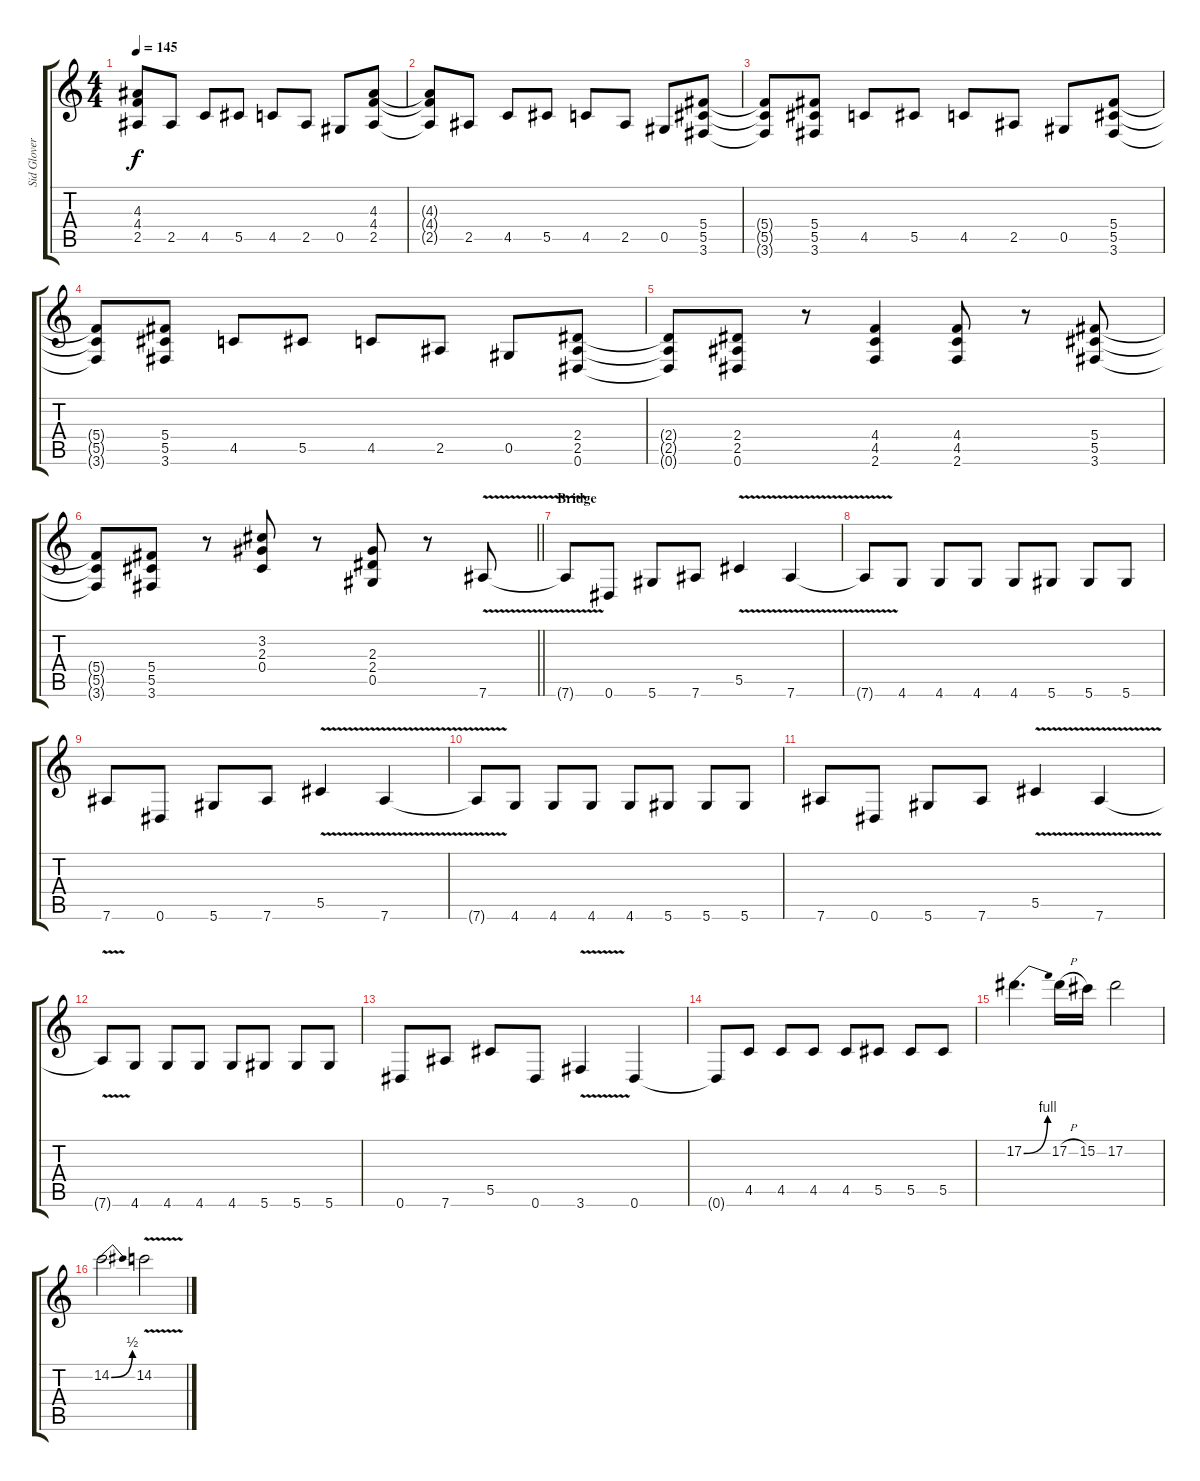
\track ("Sid Glover" "Sid Glover") {instrument distortionguitar}
\staff {score tabs}
\tuning (Eb4 Bb3 Gb3 Db3 Ab2 Eb2) {hide}
\ts (4 4)
\tempo 145
\clef g2
\ks c
(4.3{t} 4.4{t} 2.5{t}).8{dy f} 2.5.8 4.5.8 5.5.8 4.5.8 2.5.8 0.5.8 (4.3 4.4 2.5).8 |
(4.3{t} 4.4{t} 2.5{t}).8 2.5.8 4.5.8 5.5.8 4.5.8 2.5.8 0.5.8 (5.4 5.5 3.6).8 |
(5.4{t} 5.5{t} 3.6{t}).8 (5.4 5.5 3.6).8 4.5.8 5.5.8 4.5.8 2.5.8 0.5.8 (5.4 5.5 3.6).8 |
(5.4{t} 5.5{t} 3.6{t}).8 (5.4 5.5 3.6).8 4.5.8 5.5.8 4.5.8 2.5.8 0.5.8 (2.4 2.5 0.6).8 |
(2.4{t} 2.5{t} 0.6{t}).8 (2.4 2.5 0.6).8 r.8 (4.4 4.5 2.6).4 (4.4 4.5 2.6).8 r.8 (5.4 5.5 3.6).8 |
\barLineRight lightlight
(5.4{t} 5.5{t} 3.6{t}).8 (5.4 5.5 3.6).8 r.8 (3.2 2.3 0.4).8 r.8 (2.3 2.4 0.5).8 r.8 7.6{v}.8 |
\section ("" "Bridge")
7.6{t}.8 0.6.8 5.6.8 7.6.8 5.5{v}.4 7.6{v}.4 |
7.6{t}.8 4.6.8 4.6.8 4.6.8 4.6.8 5.6.8 5.6.8 5.6.8 |
7.6.8 0.6.8 5.6.8 7.6.8 5.5{v}.4 7.6{v}.4 |
7.6{t}.8 4.6.8 4.6.8 4.6.8 4.6.8 5.6.8 5.6.8 5.6.8 |
7.6.8 0.6.8 5.6.8 7.6.8 5.5{v}.4 7.6{v}.4 |
7.6{t}.8 4.6.8 4.6.8 4.6.8 4.6.8 5.6.8 5.6.8 5.6.8 |
0.6.8 7.6.8 5.5.8 0.6.8 3.6{v}.4 0.6.4 |
0.6{t}.8 4.5.8 4.5.8 4.5.8 4.5.8 5.5.8 5.5.8 5.5.8 |
17.2{be (bend 0 0 60 4)}.4{d} 17.2{h}.16 15.2.16 17.2.2 |
14.2{be (bend 0 0 60 2)}.2 14.2{v}.2
